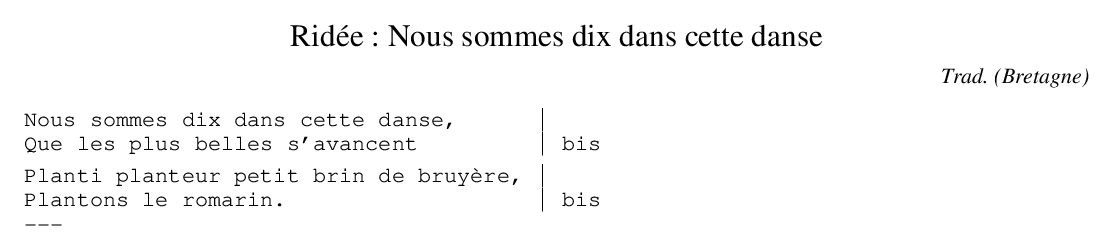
X:1
T:Ridée : Nous sommes dix dans cette danse
C:Trad.
O:Bretagne
M:4/4
L:1/8
Q:1/4=130
K:C
%%textfont Courier 14
%%begintext

Nous sommes dix dans cette danse,      |
Que les plus belles s'avancent         | bis

Planti planteur petit brin de bruyère, |
Plantons le romarin.                   | bis
---
